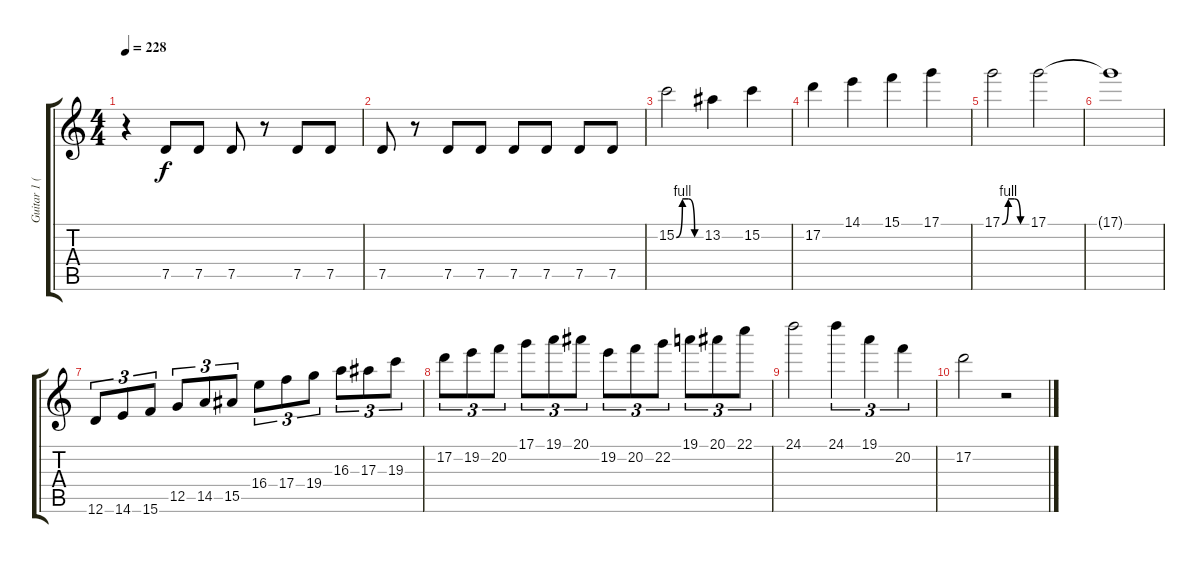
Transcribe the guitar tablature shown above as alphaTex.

\track ("Guitar 1 (Alexi)" "Guitar 1 (") {instrument overdrivenguitar}
\staff {score tabs}
\tuning (D4 A3 F3 C3 G2 D2) {hide}
\ts (4 4)
\tempo 228
\clef g2
\ks c
r.4{dy f} 7.5.8 7.5.8 7.5.8 r.8 7.5.8 7.5.8 |
7.5.8 r.8 7.5.8 7.5.8 7.5.8 7.5.8 7.5.8 7.5.8 |
15.2{be (custom 0 0 15 4 30 4 45 0 60 0)}.2 13.2.4 15.2.4 |
17.2.4 14.1.4 15.1.4 17.1.4 |
17.1{be (custom 0 0 15 4 30 4 45 0 60 0)}.2 17.1.2 |
17.1{t}.1 |
12.6.8{tu (3 2)} 14.6.8{tu (3 2)} 15.6.8{tu (3 2)} 12.5.8{tu (3 2)} 14.5.8{tu (3 2)} 15.5.8{tu (3 2)} 16.4.8{tu (3 2)} 17.4.8{tu (3 2)} 19.4.8{tu (3 2)} 16.3.8{tu (3 2)} 17.3.8{tu (3 2)} 19.3.8{tu (3 2)} |
17.2.8{tu (3 2)} 19.2.8{tu (3 2)} 20.2.8{tu (3 2)} 17.1.8{tu (3 2)} 19.1.8{tu (3 2)} 20.1.8{tu (3 2)} 19.2.8{tu (3 2)} 20.2.8{tu (3 2)} 22.2.8{tu (3 2)} 19.1.8{tu (3 2)} 20.1.8{tu (3 2)} 22.1.8{tu (3 2)} |
24.1.2 24.1.4{tu (3 2)} 19.1.4{tu (3 2)} 20.2.4{tu (3 2)} |
17.2.2 r.2
